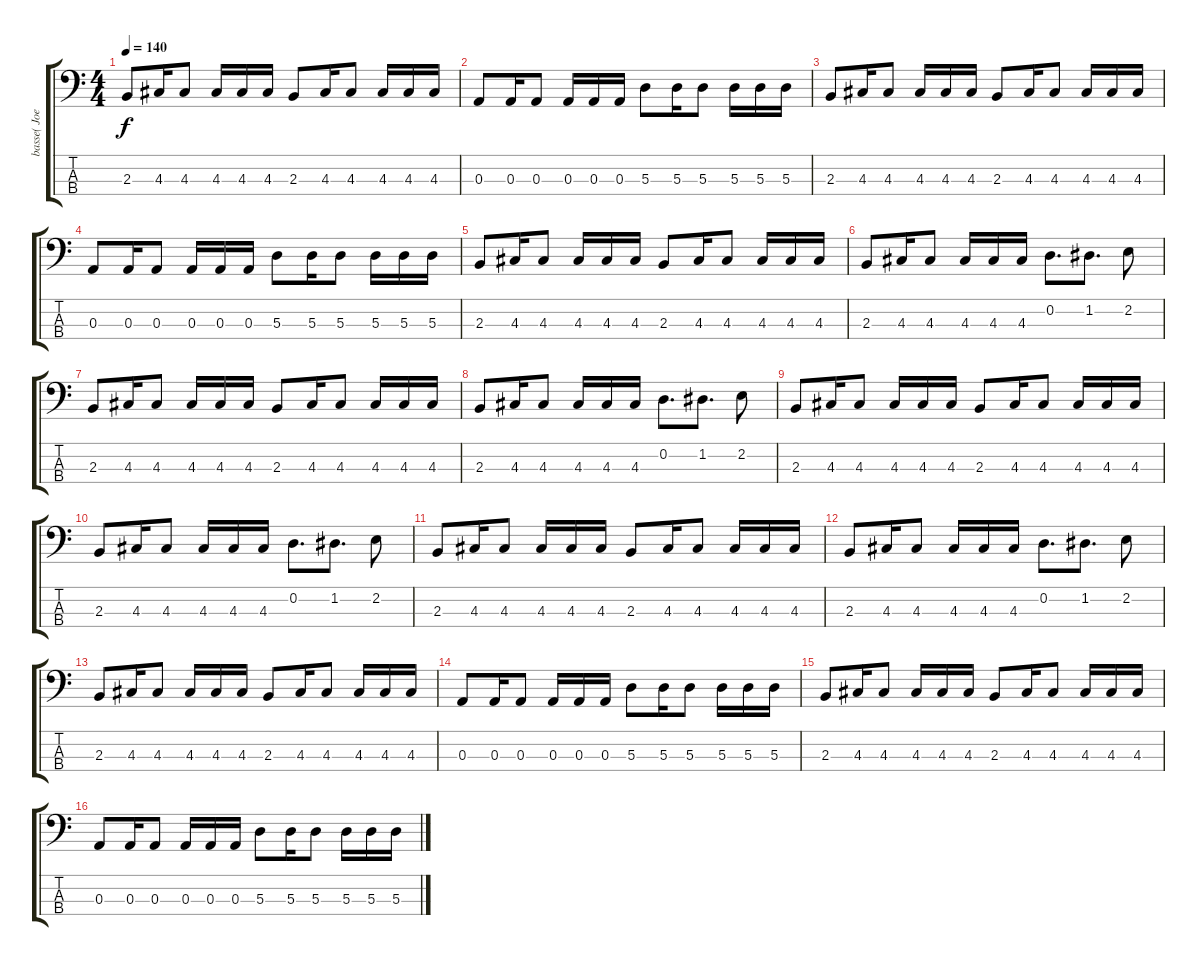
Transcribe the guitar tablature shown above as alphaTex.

\track ("basse( Joe E. Bastard )" "basse( Joe") {instrument electricbasspick}
\staff {score tabs}
\tuning (G2 D2 A1 E1) {hide}
\ts (4 4)
\tempo 140
\clef f4
\ks c
2.3.8{dy f} 4.3.16 4.3.8 4.3.16 4.3.16 4.3.16 2.3.8 4.3.16 4.3.8 4.3.16 4.3.16 4.3.16 |
0.3.8 0.3.16 0.3.8 0.3.16 0.3.16 0.3.16 5.3.8 5.3.16 5.3.8 5.3.16 5.3.16 5.3.16 |
2.3.8 4.3.16 4.3.8 4.3.16 4.3.16 4.3.16 2.3.8 4.3.16 4.3.8 4.3.16 4.3.16 4.3.16 |
0.3.8 0.3.16 0.3.8 0.3.16 0.3.16 0.3.16 5.3.8 5.3.16 5.3.8 5.3.16 5.3.16 5.3.16 |
2.3.8 4.3.16 4.3.8 4.3.16 4.3.16 4.3.16 2.3.8 4.3.16 4.3.8 4.3.16 4.3.16 4.3.16 |
2.3.8 4.3.16 4.3.8 4.3.16 4.3.16 4.3.16 0.2.8{d} 1.2.8{d} 2.2.8 |
2.3.8 4.3.16 4.3.8 4.3.16 4.3.16 4.3.16 2.3.8 4.3.16 4.3.8 4.3.16 4.3.16 4.3.16 |
2.3.8 4.3.16 4.3.8 4.3.16 4.3.16 4.3.16 0.2.8{d} 1.2.8{d} 2.2.8 |
2.3.8 4.3.16 4.3.8 4.3.16 4.3.16 4.3.16 2.3.8 4.3.16 4.3.8 4.3.16 4.3.16 4.3.16 |
2.3.8 4.3.16 4.3.8 4.3.16 4.3.16 4.3.16 0.2.8{d} 1.2.8{d} 2.2.8 |
2.3.8 4.3.16 4.3.8 4.3.16 4.3.16 4.3.16 2.3.8 4.3.16 4.3.8 4.3.16 4.3.16 4.3.16 |
2.3.8 4.3.16 4.3.8 4.3.16 4.3.16 4.3.16 0.2.8{d} 1.2.8{d} 2.2.8 |
2.3.8 4.3.16 4.3.8 4.3.16 4.3.16 4.3.16 2.3.8 4.3.16 4.3.8 4.3.16 4.3.16 4.3.16 |
0.3.8 0.3.16 0.3.8 0.3.16 0.3.16 0.3.16 5.3.8 5.3.16 5.3.8 5.3.16 5.3.16 5.3.16 |
2.3.8 4.3.16 4.3.8 4.3.16 4.3.16 4.3.16 2.3.8 4.3.16 4.3.8 4.3.16 4.3.16 4.3.16 |
0.3.8 0.3.16 0.3.8 0.3.16 0.3.16 0.3.16 5.3.8 5.3.16 5.3.8 5.3.16 5.3.16 5.3.16
